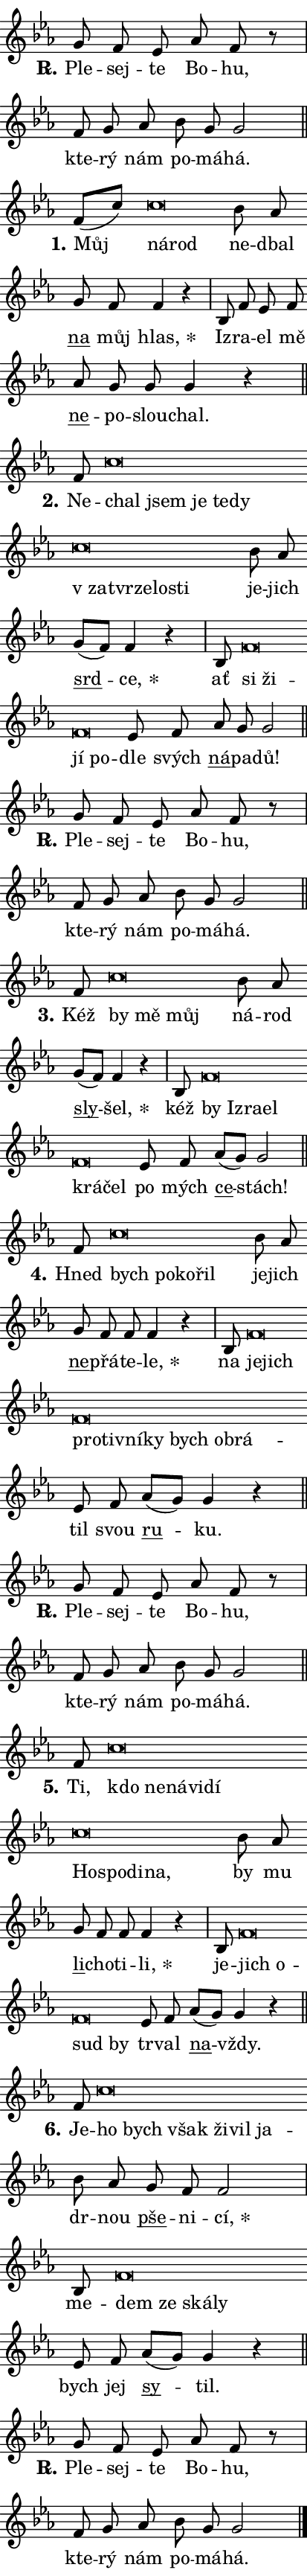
\version "2.22.1"
\header { tagline = "" }
\paper {
  indent = 0\cm
  top-margin = 0\cm
  right-margin = 0\cm
  bottom-margin = 0\cm
  left-margin = 0\cm
  paper-width = 7\cm
  page-breaking = #ly:one-page-breaking
  system-system-spacing.basic-distance = #11
  score-system-spacing.basic-distance = #11.3
  ragged-last = ##f
}


%% Author: Thomas Morley
%% https://lists.gnu.org/archive/html/lilypond-user/2020-05/msg00002.html
#(define (line-position grob)
"Returns position of @var[grob} in current system:
   @code{'start}, if at first time-step
   @code{'end}, if at last time-step
   @code{'middle} otherwise
"
  (let* ((col (ly:item-get-column grob))
         (ln (ly:grob-object col 'left-neighbor))
         (rn (ly:grob-object col 'right-neighbor))
         (col-to-check-left (if (ly:grob? ln) ln col))
         (col-to-check-right (if (ly:grob? rn) rn col))
         (break-dir-left
           (and
             (ly:grob-property col-to-check-left 'non-musical #f)
             (ly:item-break-dir col-to-check-left)))
         (break-dir-right
           (and
             (ly:grob-property col-to-check-right 'non-musical #f)
             (ly:item-break-dir col-to-check-right))))
        (cond ((eqv? 1 break-dir-left) 'start)
              ((eqv? -1 break-dir-right) 'end)
              (else 'middle))))

#(define (tranparent-at-line-position vctor)
  (lambda (grob)
  "Relying on @code{line-position} select the relevant enry from @var{vctor}.
Used to determine transparency,"
    (case (line-position grob)
      ((end) (not (vector-ref vctor 0)))
      ((middle) (not (vector-ref vctor 1)))
      ((start) (not (vector-ref vctor 2))))))

noteHeadBreakVisibility =
#(define-music-function (break-visibility)(vector?)
"Makes @code{NoteHead}s transparent relying on @var{break-visibility}"
#{
  \override NoteHead.transparent =
    #(tranparent-at-line-position break-visibility)
#})

#(define delete-ledgers-for-transparent-note-heads
  (lambda (grob)
    "Reads whether a @code{NoteHead} is transparent.
If so this @code{NoteHead} is removed from @code{'note-heads} from
@var{grob}, which is supposed to be @code{LedgerLineSpanner}.
As a result ledgers are not printed for this @code{NoteHead}"
    (let* ((nhds-array (ly:grob-object grob 'note-heads))
           (nhds-list
             (if (ly:grob-array? nhds-array)
                 (ly:grob-array->list nhds-array)
                 '()))
           ;; Relies on the transparent-property being done before
           ;; Staff.LedgerLineSpanner.after-line-breaking is executed.
           ;; This is fragile ...
           (to-keep
             (remove
               (lambda (nhd)
                 (ly:grob-property nhd 'transparent #f))
               nhds-list)))
      ;; TODO find a better method to iterate over grob-arrays, similiar
      ;; to filter/remove etc for lists
      ;; For now rebuilt from scratch
      (set! (ly:grob-object grob 'note-heads)  '())
      (for-each
        (lambda (nhd)
          (ly:pointer-group-interface::add-grob grob 'note-heads nhd))
        to-keep))))

hideNotes = {
  \noteHeadBreakVisibility #begin-of-line-visible
}
unHideNotes = {
  \noteHeadBreakVisibility #all-visible
}

% work-around for resetting accidentals
% https://lilypond.org/doc/v2.23/Documentation/notation/displaying-rhythms#unmetered-music
cadenzaMeasure = {
  \cadenzaOff
  \partial 1024 s1024
  \cadenzaOn
}

#(define-markup-command (accent layout props text) (markup?)
  "Underline accented syllable"
  (interpret-markup layout props
    #{\markup \override #'(offset . 4.3) \underline { #text }#}))

responsum = \markup \concat {
  "R" \hspace #-1.05 \path #0.1 #'((moveto 0 0.07) (lineto 0.9 0.8)) \hspace #0.05 "."
}

\layout {
    \context {
        \Staff
        \remove "Time_signature_engraver"
        \override LedgerLineSpanner.after-line-breaking = #delete-ledgers-for-transparent-note-heads
    }
    \context {
        \Voice {
            \override NoteHead.output-attributes = #'((class . "notehead"))
            \override Hairpin.height = #0.55
        }
    }
    \context {
        \Lyrics {
            \override StanzaNumber.output-attributes = #'((class . "stanzanumber"))
            \override LyricSpace.minimum-distance = #0.9
            \override LyricText.font-name = #"TeX Gyre Schola"
            \override LyricText.font-size = 1
            \override StanzaNumber.font-name = #"TeX Gyre Schola Bold"
            \override StanzaNumber.font-size = 1
        }
    }
}

% magnetic-lyrics.ily
%
%   written by
%     Jean Abou Samra <jean@abou-samra.fr>
%     Werner Lemberg <wl@gnu.org>
%
%   adapted by
%     Jiri Hon <jiri.hon@gmail.com>
%
% Version 2022-Apr-15

% https://www.mail-archive.com/lilypond-user@gnu.org/msg149350.html

#(define (Left_hyphen_pointer_engraver context)
   "Collect syllable-hyphen-syllable occurrences in lyrics and store
them in properties.  This engraver only looks to the left.  For
example, if the lyrics input is @code{foo -- bar}, it does the
following.

@itemize @bullet
@item
Set the @code{text} property of the @code{LyricHyphen} grob between
@q{foo} and @q{bar} to @code{foo}.

@item
Set the @code{left-hyphen} property of the @code{LyricText} grob with
text @q{foo} to the @code{LyricHyphen} grob between @q{foo} and
@q{bar}.
@end itemize

Use this auxiliary engraver in combination with the
@code{lyric-@/text::@/apply-@/magnetic-@/offset!} hook."
   (let ((hyphen #f)
         (text #f))
     (make-engraver
      (acknowledgers
       ((lyric-syllable-interface engraver grob source-engraver)
        (set! text grob)))
      (end-acknowledgers
       ((lyric-hyphen-interface engraver grob source-engraver)
        ;(when (not (grob::has-interface grob 'lyric-space-interface))
          (set! hyphen grob)));)
      ((stop-translation-timestep engraver)
       (when (and text hyphen)
         (ly:grob-set-object! text 'left-hyphen hyphen))
       (set! text #f)
       (set! hyphen #f)))))

#(define (lyric-text::apply-magnetic-offset! grob)
   "If the space between two syllables is less than the value in
property @code{LyricText@/.details@/.squash-threshold}, move the right
syllable to the left so that it gets concatenated with the left
syllable.

Use this function as a hook for
@code{LyricText@/.after-@/line-@/breaking} if the
@code{Left_@/hyphen_@/pointer_@/engraver} is active."
   (let ((hyphen (ly:grob-object grob 'left-hyphen #f)))
     (when hyphen
       (let ((left-text (ly:spanner-bound hyphen LEFT)))
         (when (grob::has-interface left-text 'lyric-syllable-interface)
           (let* ((common (ly:grob-common-refpoint grob left-text X))
                  (this-x-ext (ly:grob-extent grob common X))
                  (left-x-ext
                   (begin
                     ;; Trigger magnetism for left-text.
                     (ly:grob-property left-text 'after-line-breaking)
                     (ly:grob-extent left-text common X)))
                  ;; `delta` is the gap width between two syllables.
                  (delta (- (interval-start this-x-ext)
                            (interval-end left-x-ext)))
                  (details (ly:grob-property grob 'details))
                  (threshold (assoc-get 'squash-threshold details 0.2)))
             (when (< delta threshold)
               (let* (;; We have to manipulate the input text so that
                      ;; ligatures crossing syllable boundaries are not
                      ;; disabled.  For languages based on the Latin
                      ;; script this is essentially a beautification.
                      ;; However, for non-Western scripts it can be a
                      ;; necessity.
                      (lt (ly:grob-property left-text 'text))
                      (rt (ly:grob-property grob 'text))
                      (is-space (grob::has-interface hyphen 'lyric-space-interface))
                      (space (if is-space " " ""))
                      (space-markup (grob-interpret-markup grob " "))
                      (space-size (interval-length (ly:stencil-extent space-markup X)))
                      (extra-delta (if is-space space-size 0))
                      ;; Append new syllable.
                      (ltrt-space (if (and (string? lt) (string? rt))
                                (string-append lt space rt)
                                (make-concat-markup (list lt space rt))))
                      ;; Right-align `ltrt` to the right side.
                      (ltrt-space-markup (grob-interpret-markup
                               grob
                               (make-translate-markup
                                (cons (interval-length this-x-ext) 0)
                                (make-right-align-markup ltrt-space)))))
                 (begin
                   ;; Don't print `left-text`.
                   (ly:grob-set-property! left-text 'stencil #f)
                   ;; Set text and stencil (which holds all collected
                   ;; syllables so far) and shift it to the left.
                   (ly:grob-set-property! grob 'text ltrt-space)
                   (ly:grob-set-property! grob 'stencil ltrt-space-markup)
                   (ly:grob-translate-axis! grob (- (- delta extra-delta)) X))))))))))


#(define (lyric-hyphen::displace-bounds-first grob)
   ;; Make very sure this callback isn't triggered too early.
   (let ((left (ly:spanner-bound grob LEFT))
         (right (ly:spanner-bound grob RIGHT)))
     (ly:grob-property left 'after-line-breaking)
     (ly:grob-property right 'after-line-breaking)
     (ly:lyric-hyphen::print grob)))

squashThreshold = #0.4

\layout {
  \context {
    \Lyrics
    \consists #Left_hyphen_pointer_engraver
    \override LyricText.after-line-breaking =
      #lyric-text::apply-magnetic-offset!
    \override LyricHyphen.stencil = #lyric-hyphen::displace-bounds-first
    \override LyricText.details.squash-threshold = \squashThreshold
    \override LyricHyphen.minimum-distance = 0
    \override LyricHyphen.minimum-length = \squashThreshold
  }
}

squash = \override LyricText.details.squash-threshold = 9999
unSquash = \override LyricText.details.squash-threshold = \squashThreshold

left = \override LyricText.self-alignment-X = #LEFT
unLeft = \revert LyricText.self-alignment-X

starOffset = #(lambda (grob) 
                (let ((x_offset (ly:self-alignment-interface::aligned-on-x-parent grob)))
                  (if (= x_offset 0) 0 (+ x_offset 1.2))))

star = #(define-music-function (syllable)(string?)
"Append star separator at the end of a syllable"
#{
  \once \override LyricText.X-offset = #starOffset
  \lyricmode { \markup {
    #syllable
    \override #'((font-name . "TeX Gyre Schola Bold")) \hspace #0.2 \lower #0.65 \larger "*"
  } }
#})

starAccent = #(define-music-function (syllable)(string?)
"Append star separator at the end of a syllable and make accent"
#{
  \once \override LyricText.X-offset = #starOffset
  \lyricmode { \markup {
    \accent #syllable
    \override #'((font-name . "TeX Gyre Schola Bold")) \hspace #0.2 \lower #0.65 \larger "*"
  } }
#})

breath = #(define-music-function (syllable)(string?)
"Append breathing indicator at the end of a syllable"
#{
  \lyricmode { \markup { #syllable "+" } }
#})

optionalBreath = #(define-music-function (syllable)(string?)
"Append optional breathing indicator at the end of a syllable"
#{
  \lyricmode { \markup { #syllable "(+)" } }
#})


\score {
    <<
        \new Voice = "melody" { \cadenzaOn \key es \major \relative { g'8 f es as f r \cadenzaMeasure \bar "|" f g as \bar "" bes g g2 \cadenzaMeasure \bar "||" \break } }
        \new Lyrics \lyricsto "melody" { \lyricmode { \set stanza = \responsum
Ple -- sej -- te Bo -- hu, kte -- rý nám po -- má -- há. } }
    >>
    \layout {}
}

\score {
    <<
        \new Voice = "melody" { \cadenzaOn \key es \major \relative { f'8[( c')] c\breve*1/16 \hideNotes \breve*1/16 \bar "" \unHideNotes bes8 as \bar "" g f f4 r \cadenzaMeasure \bar "|" bes,8 f'8 es8 f \bar "" as g g g4 r \cadenzaMeasure \bar "||" \break } }
        \new Lyrics \lyricsto "melody" { \lyricmode { \set stanza = "1."
Můj \left ná -- \squash rod \unLeft \unSquash ne -- dbal \markup \accent na můj \star hlas, Iz -- ra -- el mě \markup \accent ne -- po -- slou -- chal. } }
    >>
    \layout {}
}

\score {
    <<
        \new Voice = "melody" { \cadenzaOn \key es \major \relative { f'8 c'\breve*1/16 \hideNotes \breve*1/16 \bar "" \breve*1/16 \bar "" \breve*1/16 \bar "" \breve*1/16 \bar "" \breve*1/16 \bar "" \breve*1/16 \bar "" \breve*1/16 \bar "" \breve*1/16 \breve*1/16 \bar "" \unHideNotes bes8 as \bar "" g[( f)] f4 r \cadenzaMeasure \bar "|" bes,8 f'\breve*1/16 \hideNotes \breve*1/16 \bar "" \breve*1/16 \breve*1/16 \bar "" \unHideNotes es8 f \bar "" as g g2 \cadenzaMeasure \bar "||" \break } }
        \new Lyrics \lyricsto "melody" { \lyricmode { \set stanza = "2."
Ne -- \left chal \squash jsem je te -- dy "v za" -- tvr -- ze -- lo -- sti \unLeft \unSquash je -- jich \markup \accent srd -- \star ce, ať \left si \squash ži -- jí po -- \unLeft \unSquash dle svých \markup \accent ná -- pa -- dů! } }
    >>
    \layout {}
}

\score {
    <<
        \new Voice = "melody" { \cadenzaOn \key es \major \relative { g'8 f es as f r \cadenzaMeasure \bar "|" f g as \bar "" bes g g2 \cadenzaMeasure \bar "||" \break } }
        \new Lyrics \lyricsto "melody" { \lyricmode { \set stanza = \responsum
Ple -- sej -- te Bo -- hu, kte -- rý nám po -- má -- há. } }
    >>
    \layout {}
}

\score {
    <<
        \new Voice = "melody" { \cadenzaOn \key es \major \relative { f'8 c'\breve*1/16 \hideNotes \breve*1/16 \breve*1/16 \bar "" \unHideNotes bes8 as \bar "" g[( f)] f4 r \cadenzaMeasure \bar "|" bes,8 f'\breve*1/16 \hideNotes \breve*1/16 \bar "" \breve*1/16 \bar "" \breve*1/16 \bar "" \breve*1/16 \breve*1/16 \bar "" \unHideNotes es8 f \bar "" as[( g)] g2 \cadenzaMeasure \bar "||" \break } }
        \new Lyrics \lyricsto "melody" { \lyricmode { \set stanza = "3."
Kéž \left by \squash mě můj \unLeft \unSquash ná -- rod \markup \accent sly -- \star šel, kéž \left by \squash Iz -- ra -- el krá -- čel \unLeft \unSquash po mých \markup \accent ce -- stách! } }
    >>
    \layout {}
}

\score {
    <<
        \new Voice = "melody" { \cadenzaOn \key es \major \relative { f'8 c'\breve*1/16 \hideNotes \breve*1/16 \bar "" \breve*1/16 \breve*1/16 \bar "" \unHideNotes bes8 as \bar "" g f f f4 r \cadenzaMeasure \bar "|" bes,8 f'\breve*1/16 \hideNotes \breve*1/16 \bar "" \breve*1/16 \bar "" \breve*1/16 \bar "" \breve*1/16 \bar "" \breve*1/16 \bar "" \breve*1/16 \bar "" \breve*1/16 \breve*1/16 \bar "" \unHideNotes es8 f \bar "" as[( g)] g4 r \cadenzaMeasure \bar "||" \break } }
        \new Lyrics \lyricsto "melody" { \lyricmode { \set stanza = "4."
Hned \left bych \squash po -- ko -- řil \unLeft \unSquash je -- jich \markup \accent ne -- přá -- te -- \star le, na \left je -- \squash jich pro -- tiv -- ní -- ky bych ob -- rá -- \unLeft \unSquash til svou \markup \accent ru -- ku. } }
    >>
    \layout {}
}

\score {
    <<
        \new Voice = "melody" { \cadenzaOn \key es \major \relative { g'8 f es as f r \cadenzaMeasure \bar "|" f g as \bar "" bes g g2 \cadenzaMeasure \bar "||" \break } }
        \new Lyrics \lyricsto "melody" { \lyricmode { \set stanza = \responsum
Ple -- sej -- te Bo -- hu, kte -- rý nám po -- má -- há. } }
    >>
    \layout {}
}

\score {
    <<
        \new Voice = "melody" { \cadenzaOn \key es \major \relative { f'8 c'\breve*1/16 \hideNotes \breve*1/16 \bar "" \breve*1/16 \bar "" \breve*1/16 \bar "" \breve*1/16 \bar "" \breve*1/16 \bar "" \breve*1/16 \bar "" \breve*1/16 \breve*1/16 \bar "" \unHideNotes bes8 as \bar "" g f f f4 r \cadenzaMeasure \bar "|" bes,8 f'\breve*1/16 \hideNotes \breve*1/16 \bar "" \breve*1/16 \breve*1/16 \bar "" \unHideNotes es8 f \bar "" as[( g)] g4 r \cadenzaMeasure \bar "||" \break } }
        \new Lyrics \lyricsto "melody" { \lyricmode { \set stanza = "5."
Ti, \left kdo \squash ne -- ná -- vi -- dí Ho -- spo -- di -- na, \unLeft \unSquash by mu \markup \accent li -- cho -- ti -- \star li, je -- \left jich \squash o -- sud by \unLeft \unSquash tr -- val \markup \accent na -- vždy. } }
    >>
    \layout {}
}

\score {
    <<
        \new Voice = "melody" { \cadenzaOn \key es \major \relative { f'8 c'\breve*1/16 \hideNotes \breve*1/16 \bar "" \breve*1/16 \bar "" \breve*1/16 \bar "" \breve*1/16 \breve*1/16 \bar "" \unHideNotes bes8 as \bar "" g f f2 \cadenzaMeasure \bar "|" bes,8 f'\breve*1/16 \hideNotes \breve*1/16 \bar "" \breve*1/16 \breve*1/16 \bar "" \unHideNotes es8 f \bar "" as[( g)] g4 r \cadenzaMeasure \bar "||" \break } }
        \new Lyrics \lyricsto "melody" { \lyricmode { \set stanza = "6."
Je -- \left ho \squash bych však ži -- vil ja -- \unLeft \unSquash dr -- nou \markup \accent pše -- ni -- \star cí, me -- \left dem \squash ze ská -- ly \unLeft \unSquash bych jej \markup \accent sy -- til. } }
    >>
    \layout {}
}

\score {
    <<
        \new Voice = "melody" { \cadenzaOn \key es \major \relative { g'8 f es as f r \cadenzaMeasure \bar "|" f g as \bar "" bes g g2 \cadenzaMeasure \bar "||" \break } \bar "|." }
        \new Lyrics \lyricsto "melody" { \lyricmode { \set stanza = \responsum
Ple -- sej -- te Bo -- hu, kte -- rý nám po -- má -- há. } }
    >>
    \layout {}
}
